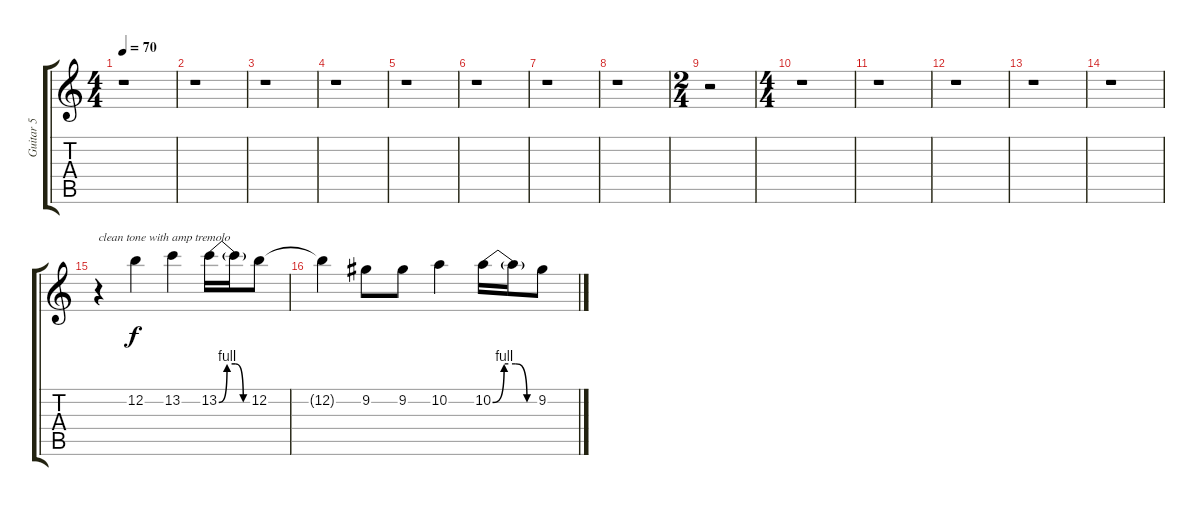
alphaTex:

\track ("Guitar 5" "Guitar 5") {instrument electricguitarclean}
\staff {score tabs}
\tuning (E4 B3 G3 D3 A2 E2) {hide}
\ts (4 4)
\tempo 70
\clef g2
\ks c
r.1{dy f} |
r.1 |
r.1 |
r.1 |
r.1 |
r.1 |
r.1 |
r.1 |
\ts (2 4)
r.2 |
\ts (4 4)
r.1 |
r.1 |
r.1 |
r.1 |
r.1 |
r.4{txt "clean tone with amp tremolo"} 12.2.4 13.2.4 13.2{be (custom 0 0 15 4 30 4 45 0 60 0)}.16 13.2{t}.16 12.2.8 |
12.2{t}.4 9.2.8 9.2.8 10.2.4 10.2{be (custom 0 0 15 4 30 4 45 0 60 0)}.16 10.2{t}.16 9.2.8
